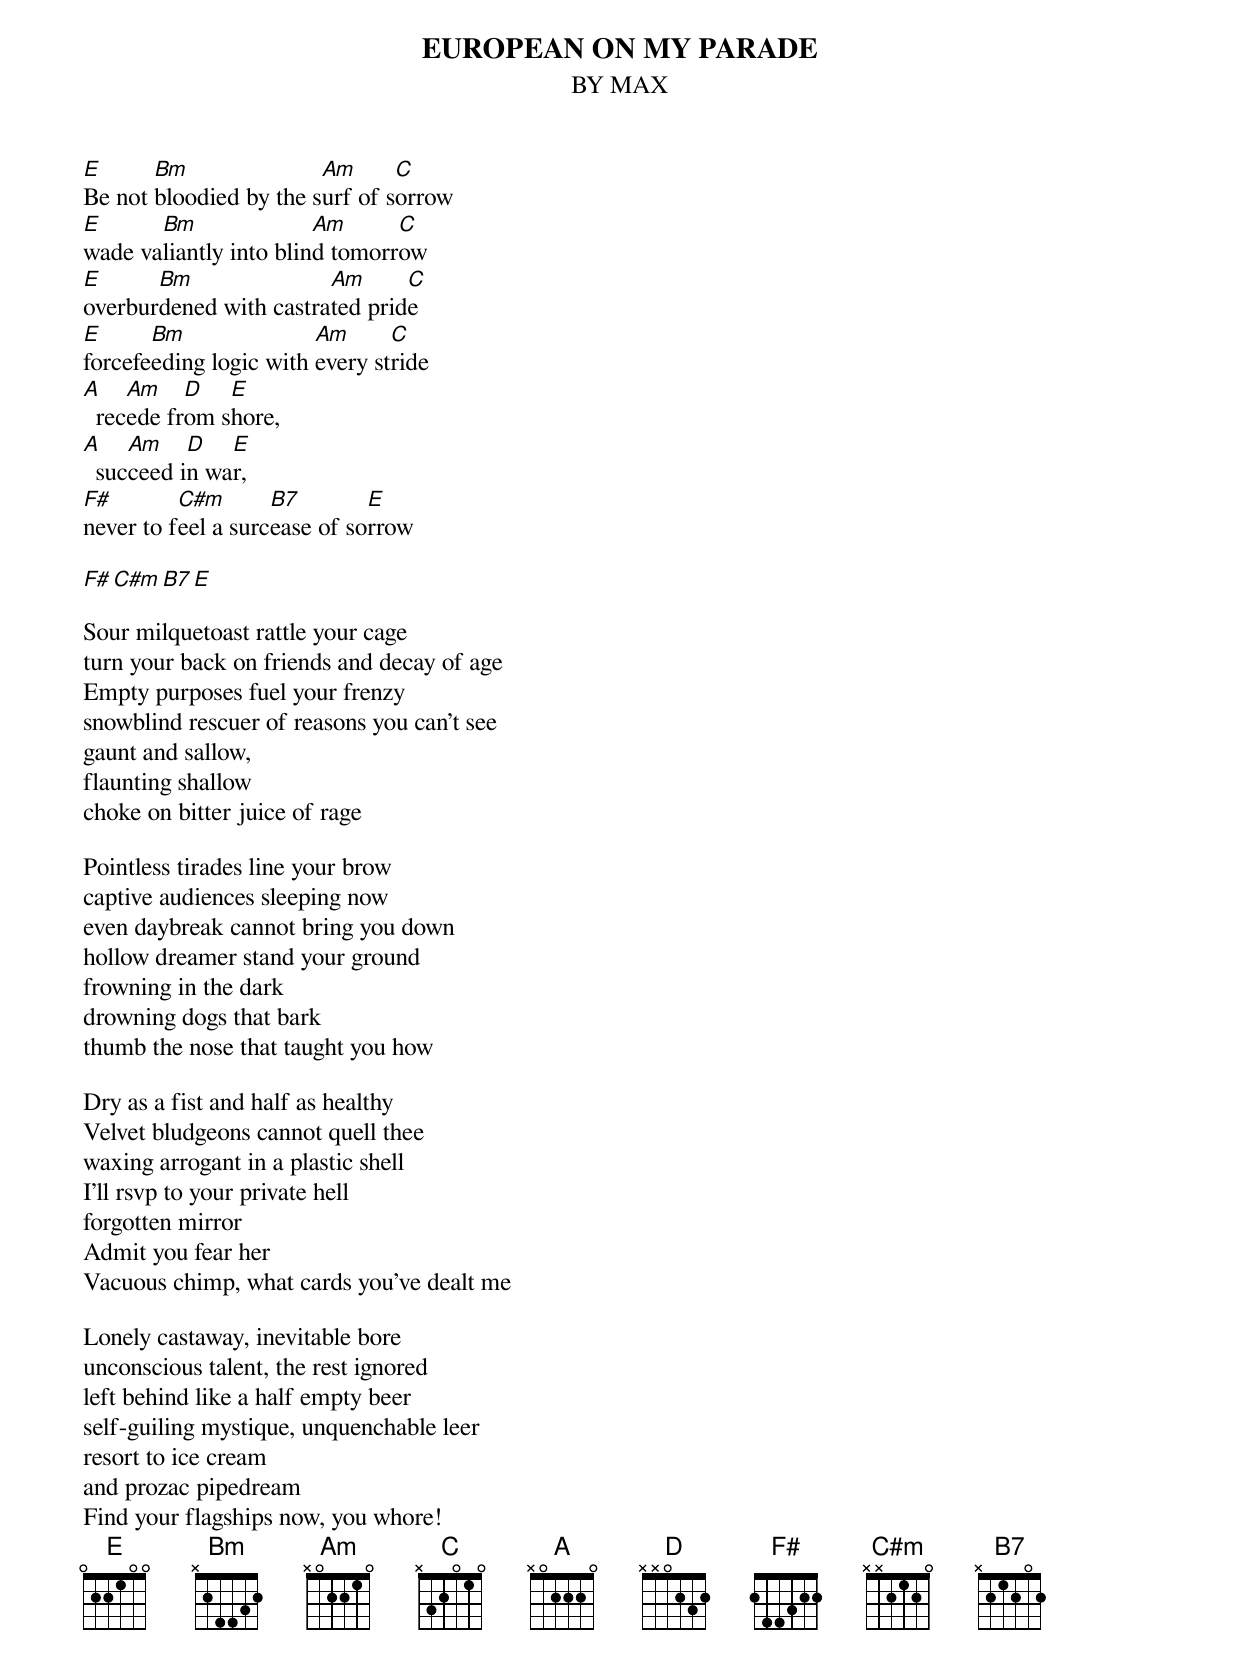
EUROPEAN ON MY PARADE
BY MAX

E      Bm               Am      C
Be not bloodied by the surf of sorrow
E      Bm               Am      C
wade valiantly into blind tomorrow
E      Bm               Am      C
overburdened with castrated pride
E      Bm               Am      C
forcefeeding logic with every stride
A    Am    D   E
  recede from shore,
A    Am    D   E
  succeed in war,
F#        C#m       B7        E
never to feel a surcease of sorrow

F#        C#m       B7        E

Sour milquetoast rattle your cage
turn your back on friends and decay of age
Empty purposes fuel your frenzy
snowblind rescuer of reasons you can't see
gaunt and sallow,
flaunting shallow
choke on bitter juice of rage

Pointless tirades line your brow
captive audiences sleeping now
even daybreak cannot bring you down
hollow dreamer stand your ground
frowning in the dark
drowning dogs that bark
thumb the nose that taught you how

Dry as a fist and half as healthy
Velvet bludgeons cannot quell thee
waxing arrogant in a plastic shell
I'll rsvp to your private hell
forgotten mirror
Admit you fear her
Vacuous chimp, what cards you've dealt me

Lonely castaway, inevitable bore
unconscious talent, the rest ignored
left behind like a half empty beer
self-guiling mystique, unquenchable leer
resort to ice cream
and prozac pipedream
Find your flagships now, you whore!
